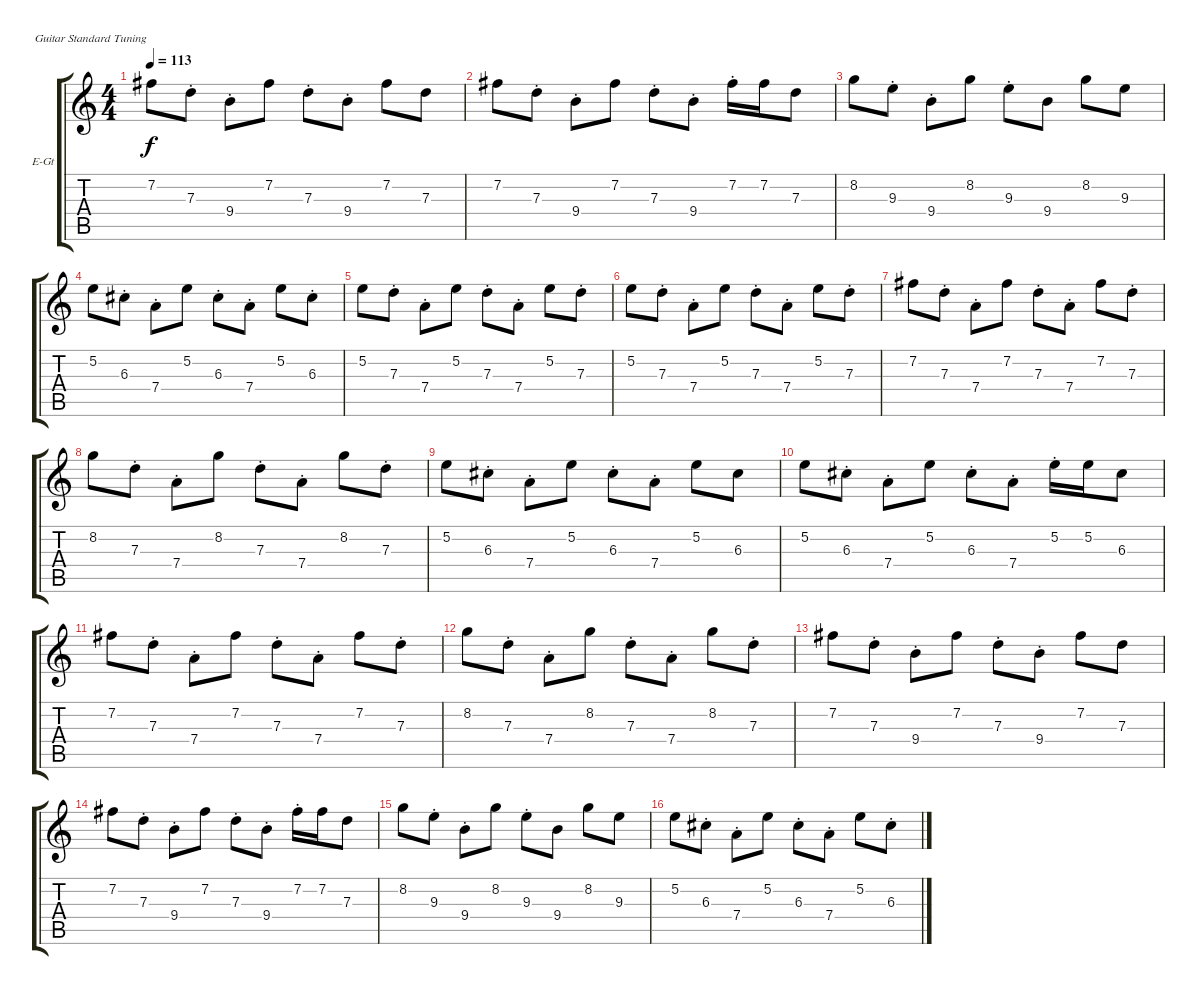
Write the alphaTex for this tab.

\defaultSystemsLayout 4
\bracketExtendMode groupsimilarinstruments
\firstSystemTrackNameOrientation horizontal
\otherSystemsTrackNameOrientation horizontal
\track ("Г. Каспарян " "E-Gt") {instrument electricguitarclean}
\staff {score tabs}
\tuning (E4 B3 G3 D3 A2 E2)
\ts (4 4)
\tempo 113
\clef g2
\ks c
7.2.8{dy f} 7.3{st}.8 9.4{st}.8 7.2.8 7.3{st}.8 9.4{st}.8 7.2.8 7.3.8 |
7.2.8 7.3{st}.8 9.4{st}.8 7.2.8 7.3{st}.8 9.4{st}.8 7.2{st}.16 7.2.16 7.3.8 |
8.2.8 9.3{st}.8 9.4{st}.8 8.2.8 9.3{st}.8 9.4.8 8.2.8 9.3.8 |
5.2.8 6.3{st}.8 7.4{st}.8 5.2.8 6.3{st}.8 7.4{st}.8 5.2.8 6.3{st}.8 |
5.2.8 7.3{st}.8 7.4{st}.8 5.2.8 7.3{st}.8 7.4{st}.8 5.2.8 7.3{st}.8 |
5.2.8 7.3{st}.8 7.4{st}.8 5.2.8 7.3{st}.8 7.4{st}.8 5.2.8 7.3{st}.8 |
7.2.8 7.3{st}.8 7.4{st}.8 7.2.8 7.3{st}.8 7.4{st}.8 7.2.8 7.3{st}.8 |
8.2.8 7.3{st}.8 7.4{st}.8 8.2.8 7.3{st}.8 7.4{st}.8 8.2.8 7.3{st}.8 |
5.2.8 6.3{st}.8 7.4{st}.8 5.2.8 6.3{st}.8 7.4{st}.8 5.2.8 6.3.8 |
5.2.8 6.3{st}.8 7.4{st}.8 5.2.8 6.3{st}.8 7.4{st}.8 5.2{st}.16 5.2.16 6.3.8 |
7.2.8 7.3{st}.8 7.4{st}.8 7.2.8 7.3{st}.8 7.4{st}.8 7.2.8 7.3{st}.8 |
8.2.8 7.3{st}.8 7.4{st}.8 8.2.8 7.3{st}.8 7.4{st}.8 8.2.8 7.3{st}.8 |
7.2.8 7.3{st}.8 9.4{st}.8 7.2.8 7.3{st}.8 9.4{st}.8 7.2.8 7.3.8 |
7.2.8 7.3{st}.8 9.4{st}.8 7.2.8 7.3{st}.8 9.4{st}.8 7.2{st}.16 7.2.16 7.3.8 |
8.2.8 9.3{st}.8 9.4{st}.8 8.2.8 9.3{st}.8 9.4.8 8.2.8 9.3.8 |
5.2.8 6.3{st}.8 7.4{st}.8 5.2.8 6.3{st}.8 7.4{st}.8 5.2.8 6.3{st}.8
